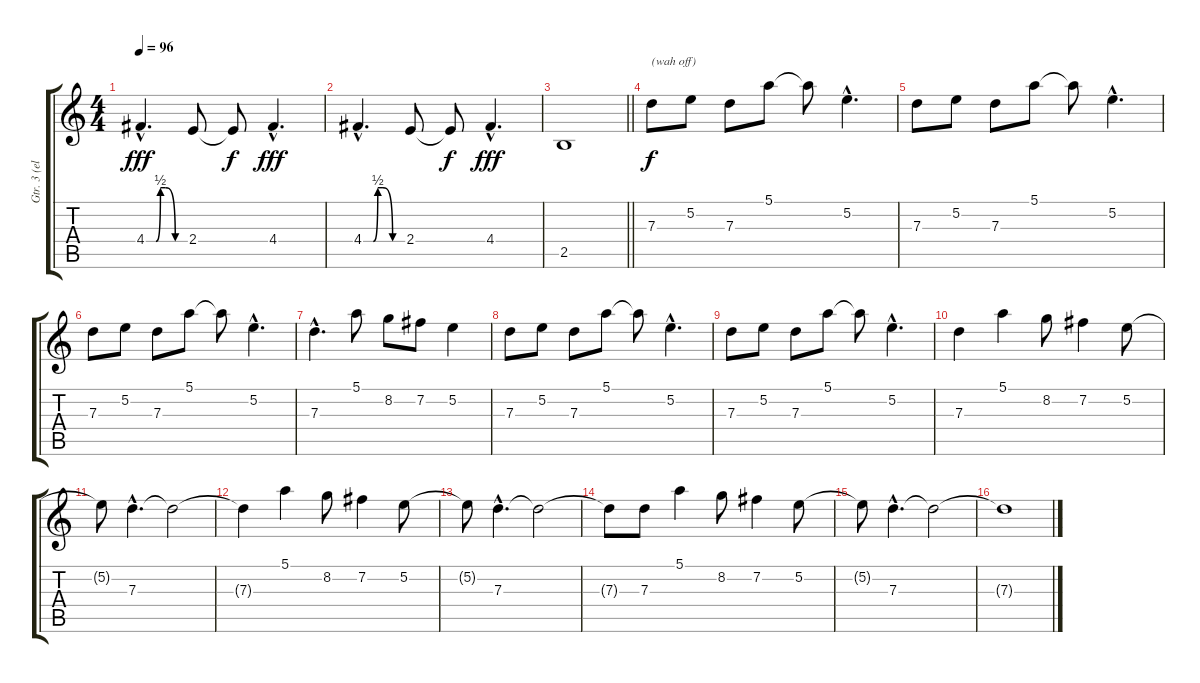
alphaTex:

\track ("Gtr. 3 (elec.)" "Gtr. 3 (el") {instrument overdrivenguitar}
\staff {score tabs}
\tuning (E4 B3 G3 D3 A2 E2) {hide}
\ts (4 4)
\tempo 96
\clef g2
\ks c
4.4{be (custom 0 0 15 0 22 2 30 2 45 0 60 0) hac}.4{d dy fff} 2.4.8 2.4{t}.8{dy f} 4.4{hac}.4{d dy fff} |
4.4{be (custom 0 0 15 0 22 2 30 2 45 0 60 0) hac}.4{d} 2.4.8 2.4{t}.8{dy f} 4.4{hac}.4{d dy fff} |
\barLineRight lightlight
2.5.1 |
7.3.8{txt "(wah off)" dy f} 5.2.8 7.3.8 5.1.8 5.1{t}.8 5.2{hac}.4{d} |
7.3.8 5.2.8 7.3.8 5.1.8 5.1{t}.8 5.2{hac}.4{d} |
7.3.8 5.2.8 7.3.8 5.1.8 5.1{t}.8 5.2{hac}.4{d} |
7.3{hac}.4{d} 5.1.8 8.2.8 7.2.8 5.2.4 |
7.3.8 5.2.8 7.3.8 5.1.8 5.1{t}.8 5.2{hac}.4{d} |
7.3.8 5.2.8 7.3.8 5.1.8 5.1{t}.8 5.2{hac}.4{d} |
7.3.4 5.1.4 8.2.8 7.2.4 5.2.8 |
5.2{t}.8 7.3{hac}.4{d} 7.3{t}.2 |
7.3{t}.4 5.1.4 8.2.8 7.2.4 5.2.8 |
5.2{t}.8 7.3{hac}.4{d} 7.3{t}.2 |
7.3{t}.8 7.3.8 5.1.4 8.2.8 7.2.4 5.2.8 |
5.2{t}.8 7.3{hac}.4{d} 7.3{t}.2 |
7.3{t}.1
